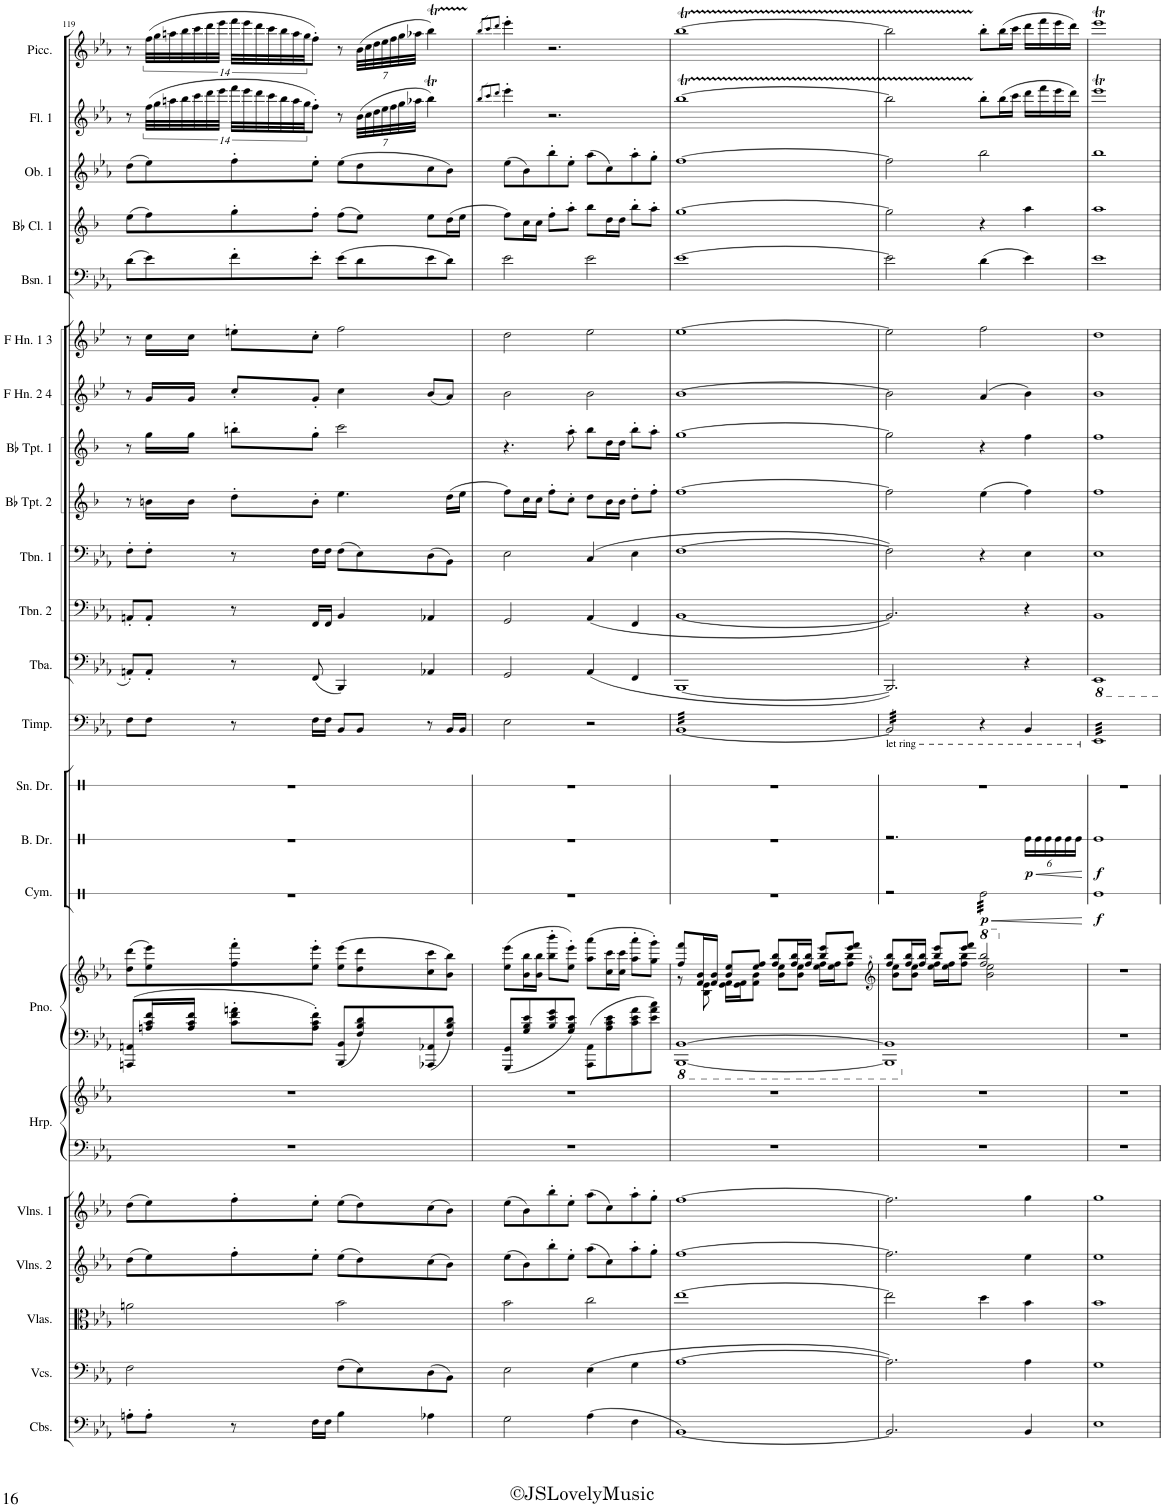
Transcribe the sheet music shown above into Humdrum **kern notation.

**kern	**kern	**kern	**kern	**kern	**kern	**kern	**kern	**kern	**kern	**dynam	**kern	**dynam	**kern	**kern	**kern	**kern	**kern	**kern	**kern	**kern	**kern	**kern	**kern	**kern	**kern	**kern
*part23	*part22	*part21	*part20	*part19	*part18	*part18	*part17	*part17	*part16	*part16	*part15	*part15	*part14	*part13	*part12	*part11	*part10	*part9	*part8	*part7	*part6	*part5	*part4	*part3	*part2	*part1
*staff25	*staff24	*staff23	*staff22	*staff21	*staff20	*staff19	*staff18	*staff17	*staff16	*staff16	*staff15	*staff15	*staff14	*staff13	*staff12	*staff11	*staff10	*staff9	*staff8	*staff7	*staff6	*staff5	*staff4	*staff3	*staff2	*staff1
*I"Contrabasses	*I"Violoncellos	*I"Violas	*I"Violins 2	*I"Violins 1	*I"Harp	*	*I"Piano	*	*I"Cymbal	*	*I"Bass Drum	*	*I"Snare Drum	*I"Timpani	*I"Tuba	*I"Trombone 2	*I"Trombone 1	*I"Bb Trumpet 2	*I"Bb Trumpet 1	*I"F Horn 2 &amp; 4	*I"F Horn 1 &amp; 3	*I"Bassoon 1	*I"Bb Clarinet 1	*I"Oboe 1	*I"Flute 1	*I"Piccolo
*I'Cbs.	*I'Vcs.	*I'Vlas.	*I'Vlns. 2	*I'Vlns. 1	*I'Hrp.	*	*I'Pno.	*	*I'Cym.	*	*I'B. Dr.	*	*I'Sn. Dr.	*I'Timp.	*I'Tba.	*I'Tbn. 2	*I'Tbn. 1	*I'Bb Tpt. 2	*I'Bb Tpt. 1	*I'F Hn. 2 4	*I'F Hn. 1 3	*I'Bsn. 1	*I'Bb Cl. 1	*I'Ob. 1	*I'Fl. 1	*I'Picc.
!!LO:PB:g=z
*clefF4	*clefF4	*clefC3	*clefG2	*clefG2	*clefF4	*clefG2	*clefF4	*clefG2	*clefX	*	*clefX	*	*clefX	*clefF4	*clefF4	*clefF4	*clefF4	*clefG2	*clefG2	*clefG2	*clefG2	*clefF4	*clefG2	*clefG2	*clefG2	*clefG2
*Trd7c12	*	*	*	*	*	*	*	*	*	*	*	*	*	*	*	*	*	*Trd1c2	*Trd1c2	*Trd4c7	*Trd4c7	*	*Trd1c2	*	*	*Trd-7c-12
*k[b-e-a-]	*k[b-e-a-]	*k[b-e-a-]	*k[b-e-a-]	*k[b-e-a-]	*k[b-e-a-]	*k[b-e-a-]	*k[b-e-a-]	*k[b-e-a-]	*k[]	*	*k[]	*	*k[]	*k[b-e-a-]	*k[b-e-a-]	*k[b-e-a-]	*k[b-e-a-]	*k[b-]	*k[b-]	*k[b-e-]	*k[b-e-]	*k[b-e-a-]	*k[b-]	*k[b-e-a-]	*k[b-e-a-]	*k[b-e-a-]
*M4/4	*M4/4	*M4/4	*M4/4	*M4/4	*M4/4	*M4/4	*M4/4	*M4/4	*M4/4	*	*M4/4	*	*M4/4	*M4/4	*M4/4	*M4/4	*M4/4	*M4/4	*M4/4	*M4/4	*M4/4	*M4/4	*M4/4	*M4/4	*M4/4	*M4/4
=119	=119	=119	=119	=119	=119	=119	=119	=119	=119	=119	=119	=119	=119	=119	=119	=119	=119	=119	=119	=119	=119	=119	=119	=119	=119	=119
8An'\L	2F\	2an\	(8dd\L	(8dd\L	1r	1r	8AAAn/ 8AAn/L	(8dd\ 8ddd\L	1r	.	1r	.	1r	8F\L	8AAn'/L	8AAn'/L	8F'\L	8r	8r	8r	8r	(8d\L	(8ee\L	(8dd\L	8r	8r
8A'\J	.	.	8ee-\)	8ee-\)	.	.	16An/ 16c/ 16f/L	8ee-\ 8eee-\)	.	.	.	.	.	8F\J	8AA'/J	8AA'/J	8F'\J	16bn\LL	16gg\LL	16g/LL	16cc\LL	8e-\)	8ff\)	8ee-\)	(56ff\LLL	(56ff\LLL
.	.	.	.	.	.	.	.	.	.	.	.	.	.	.	.	.	.	.	.	.	.	.	.	.	56gg\	56gg\
.	.	.	.	.	.	.	.	.	.	.	.	.	.	.	.	.	.	.	.	.	.	.	.	.	56aan\	56aan\
.	.	.	.	.	.	.	.	.	.	.	.	.	.	.	.	.	.	.	.	.	.	.	.	.	56bb-\	56bb-\
.	.	.	.	.	.	.	16A/ 16c/ 16f/JJ	.	.	.	.	.	.	.	.	.	.	16b\JJ	16gg\JJ	16g/JJ	16cc\JJ	.	.	.	.	.
.	.	.	.	.	.	.	.	.	.	.	.	.	.	.	.	.	.	.	.	.	.	.	.	.	56ccc\	56ccc\
.	.	.	.	.	.	.	.	.	.	.	.	.	.	.	.	.	.	.	.	.	.	.	.	.	56ddd\	56ddd\
.	.	.	.	.	.	.	.	.	.	.	.	.	.	.	.	.	.	.	.	.	.	.	.	.	56eee-\JJJ	56eee-\JJJ
8r	.	.	8ff'\	8ff'\	.	.	8c\' 8f\' 8an\'L	8ff\' 8fff\'	.	.	.	.	.	8r	8r	8r	8r	8dd'\L	8bbn'\L	8cc'/L	8een'\L	8f'\	8gg'\	8ff'\	56fff\LLL	56fff\LLL
.	.	.	.	.	.	.	.	.	.	.	.	.	.	.	.	.	.	.	.	.	.	.	.	.	56eee-\	56eee-\
.	.	.	.	.	.	.	.	.	.	.	.	.	.	.	.	.	.	.	.	.	.	.	.	.	56ddd\	56ddd\
.	.	.	.	.	.	.	.	.	.	.	.	.	.	.	.	.	.	.	.	.	.	.	.	.	56ccc\	56ccc\
.	.	.	.	.	.	.	.	.	.	.	.	.	.	.	.	.	.	.	.	.	.	.	.	.	56bb-\	56bb-\
.	.	.	.	.	.	.	.	.	.	.	.	.	.	.	.	.	.	.	.	.	.	.	.	.	56aa\	56aa\
.	.	.	.	.	.	.	.	.	.	.	.	.	.	.	.	.	.	.	.	.	.	.	.	.	56gg\JJ	56gg\JJ
16F\LL	.	.	8ee-'\J	8ee-'\J	.	.	8A\' 8c\' 8f\'J	8ee-\' 8eee-\'J	.	.	.	.	.	16F\LL	(8FF/	16FF/LL	16F\LL	8b'\J	8gg'\J	8g'/J	8cc'\J	8e-'\J	8ff'\J	8ee-'\J	8ff'\J)	8ff'\J)
16F\JJ	.	.	.	.	.	.	.	.	.	.	.	.	.	16F\JJ	.	16FF/JJ	16F\JJ	.	.	.	.	.	.	.	.	.
4B-\	(8F\L	2b-\	(8ee-\L	(8ee-\L	.	.	8BBB-/ 8BB-/L	(8ee-\ 8eee-\L	.	.	.	.	.	8BB-/L	4BBB-/)	4BB-/	(8F\L	4.ee\	2ccc\	4cc\	2ff\	(8e-\L	(8ff\L	(8ee-\L	8r	8r
*	*	*	*	*	*	*	*	*	*	*	*	*	*	*	*	*	*	*	*	*	*	*	*	*	*Xbrackettup	*Xbrackettup
.	8E-\)	.	8dd\)	8dd\)	.	.	8F/ 8B-/ 8d/	8dd\ 8ddd\	.	.	.	.	.	8BB-/J	.	.	8E-\)	.	.	.	.	8d\	8ee\J)	8dd\	(56b-\LLL	(56b-\LLL
.	.	.	.	.	.	.	.	.	.	.	.	.	.	.	.	.	.	.	.	.	.	.	.	.	56cc\	56cc\
.	.	.	.	.	.	.	.	.	.	.	.	.	.	.	.	.	.	.	.	.	.	.	.	.	56dd\	56dd\
.	.	.	.	.	.	.	.	.	.	.	.	.	.	.	.	.	.	.	.	.	.	.	.	.	56ee-\	56ee-\
.	.	.	.	.	.	.	.	.	.	.	.	.	.	.	.	.	.	.	.	.	.	.	.	.	56ff\	56ff\
.	.	.	.	.	.	.	.	.	.	.	.	.	.	.	.	.	.	.	.	.	.	.	.	.	56gg\	56gg\
.	.	.	.	.	.	.	.	.	.	.	.	.	.	.	.	.	.	.	.	.	.	.	.	.	56aa-X\JJJ	56aa-X\JJJ
4A-X\	(8D\	.	(8cc\	(8cc\	.	.	8AAA-X/ 8AA-X/	8cc\ 8ccc\	.	.	.	.	.	8r	4AA-X/	4AA-X/	(8D\	.	.	(8b-/L	.	8e-\	8ee\L	8cc\	4bb-T\)	4bb-T\)
.	8BB-\J)	.	8b-\J)	8b-\J)	.	.	8F/ 8B-/ 8d/J	8b-\ 8bb-\J)	.	.	.	.	.	16BB-/LL	.	.	8BB-\J)	(16dd\LL	.	8a/J)	.	8d\J)	(16dd\L	8b-\J)	.	.
.	.	.	.	.	.	.	.	.	.	.	.	.	.	16BB-/JJ	.	.	.	16ee\JJ	.	.	.	.	16ee\JJ	.	.	.
=120	=120	=120	=120	=120	=120	=120	=120	=120	=120	=120	=120	=120	=120	=120	=120	=120	=120	=120	=120	=120	=120	=120	=120	=120	=120	=120
.	.	.	.	.	.	.	.	.	.	.	.	.	.	.	.	.	.	.	.	.	.	.	.	.	8qbb-/L	8qbb-/L
.	.	.	.	.	.	.	.	.	.	.	.	.	.	.	.	.	.	.	.	.	.	.	.	.	8qccc/	8qccc/
.	.	.	.	.	.	.	.	.	.	.	.	.	.	.	.	.	.	.	.	.	.	.	.	.	8qddd/J	8qddd/J
2G\	2E-\	2b-\	(8ee-\L	(8ee-\L	1r	1r	8GGG/ 8GG/L	(8ee-\ 8eee-\L	1r	.	1r	.	1r	2E-\	2GG/	2GG/	2E-\	8ff\L)	4.r	2b-\	2dd\	2e-\	8ff\L)	(8ee-\L	4eee-'\	4eee-'\
.	.	.	8b-\)	8b-\)	.	.	8G/ 8B-/ 8e-/	16b-\ 16bb-\L	.	.	.	.	.	.	.	.	.	16cc\L	.	.	.	.	16cc\L	8b-\)	.	.
.	.	.	.	.	.	.	.	16b-\ 16bb-\JJ	.	.	.	.	.	.	.	.	.	16cc\JJ	.	.	.	.	16cc\JJ	.	.	.
.	.	.	8bb-'\	8bb-'\	.	.	8B-/ 8e-/ 8g/	8bb-\' 8bbb-\'L	.	.	.	.	.	.	.	.	.	8ff'\L	.	.	.	.	8ff'\L	8bb-'\	2.r	2.r
.	.	.	8ee-'\J	8ee-'\J	.	.	8G/ 8B-/ 8e-/J	8ee-\' 8eee-\'J)	.	.	.	.	.	.	.	.	.	8cc'\J	8aa'\	.	.	.	8aa'\J	8ee-'\J	.	.
(4A-\	(4E-\	2cc\	(8aa-\L	(8aa-\L	.	.	8AAA-\ 8AA-\L	(8aa-\ 8aaa-\L	.	.	.	.	.	2r	(4AA-/	(4AA-/	(4C/	8dd\L	8bb-\L	2b-\	2ee-\	2e-\	8bb-\L	(8aa-\L	.	.
.	.	.	8cc\)	8cc\)	.	.	8A-\ 8c\ 8e-\	16cc\ 16ccc\L	.	.	.	.	.	.	.	.	.	16b-\L	16dd\L	.	.	.	16dd\L	8cc\)	.	.
.	.	.	.	.	.	.	.	16cc\ 16ccc\JJ	.	.	.	.	.	.	.	.	.	16b-\JJ	16dd\JJ	.	.	.	16dd\JJ	.	.	.
4F\	4G\	.	8aa-'\	8aa-'\	.	.	8c\ 8e-\ 8a-\	8aa-\' 8aaa-\'L	.	.	.	.	.	.	4FF/	4FF/	4E-\	8dd'\L	8bb-'\L	.	.	.	8bb-'\L	8aa-'\	.	.
.	.	.	8gg'\J	8gg'\J	.	.	8e-\ 8a-\ 8cc\J	8gg\' 8ggg\'J)	.	.	.	.	.	.	.	.	.	8ff'\J	8aa'\J	.	.	.	8aa'\J	8gg'\J	.	.
=121	=121	=121	=121	=121	=121	=121	=121	=121	=121	=121	=121	=121	=121	=121	=121	=121	=121	=121	=121	=121	=121	=121	=121	=121	=121	=121
*	*	*	*	*	*	*	*8ba	*	*	*	*	*	*	*	*	*	*	*	*	*	*	*	*	*	*	*
*	*	*	*	*	*	*	*	*^	*	*	*	*	*	*	*	*	*	*	*	*	*	*	*	*	*	*
*	*	*	*	*	*	*	*	*	*	*	*	*	*	*	*tremolo	*	*	*	*	*	*	*	*	*	*	*	*
[1BB-)	[1A-	[1ee-	[1ff	[1ff	1r	1r	[1BBBB- [1BBB-	8ff/ 8fff/L	8r	1r	.	1r	.	1r	[32BB-LLL	[1BBB-	[1BB-	[1F	[1ff	[1gg	[1b-	[1ee-	[1e-	[1gg	[1ff	[1bb-T	[1bb-T
.	.	.	.	.	.	.	.	.	.	.	.	.	.	.	32BB-	.	.	.	.	.	.	.	.	.	.	.	.
.	.	.	.	.	.	.	.	.	.	.	.	.	.	.	32BB-	.	.	.	.	.	.	.	.	.	.	.	.
.	.	.	.	.	.	.	.	.	.	.	.	.	.	.	32BB-	.	.	.	.	.	.	.	.	.	.	.	.
.	.	.	.	.	.	.	.	16f/ 16b-/L	8B-\ 8e-\	.	.	.	.	.	32BB-	.	.	.	.	.	.	.	.	.	.	.	.
.	.	.	.	.	.	.	.	.	.	.	.	.	.	.	32BB-	.	.	.	.	.	.	.	.	.	.	.	.
.	.	.	.	.	.	.	.	16f/ 16b-/JJ	.	.	.	.	.	.	32BB-	.	.	.	.	.	.	.	.	.	.	.	.
.	.	.	.	.	.	.	.	.	.	.	.	.	.	.	32BB-	.	.	.	.	.	.	.	.	.	.	.	.
.	.	.	.	.	.	.	.	8b-/ 8ee-/L	16e-\ 16f\LL	.	.	.	.	.	32BB-	.	.	.	.	.	.	.	.	.	.	.	.
.	.	.	.	.	.	.	.	.	.	.	.	.	.	.	32BB-	.	.	.	.	.	.	.	.	.	.	.	.
.	.	.	.	.	.	.	.	.	16e-\ 16f\J	.	.	.	.	.	32BB-	.	.	.	.	.	.	.	.	.	.	.	.
.	.	.	.	.	.	.	.	.	.	.	.	.	.	.	32BB-	.	.	.	.	.	.	.	.	.	.	.	.
.	.	.	.	.	.	.	.	8ee-/ 8ff/J	8f\ 8b-\J	.	.	.	.	.	32BB-	.	.	.	.	.	.	.	.	.	.	.	.
.	.	.	.	.	.	.	.	.	.	.	.	.	.	.	32BB-	.	.	.	.	.	.	.	.	.	.	.	.
.	.	.	.	.	.	.	.	.	.	.	.	.	.	.	32BB-	.	.	.	.	.	.	.	.	.	.	.	.
.	.	.	.	.	.	.	.	.	.	.	.	.	.	.	32BB-	.	.	.	.	.	.	.	.	.	.	.	.
.	.	.	.	.	.	.	.	8ff/ 8bb-/L	8b-\ 8ee-\L	.	.	.	.	.	32BB-	.	.	.	.	.	.	.	.	.	.	.	.
.	.	.	.	.	.	.	.	.	.	.	.	.	.	.	32BB-	.	.	.	.	.	.	.	.	.	.	.	.
.	.	.	.	.	.	.	.	.	.	.	.	.	.	.	32BB-	.	.	.	.	.	.	.	.	.	.	.	.
.	.	.	.	.	.	.	.	.	.	.	.	.	.	.	32BB-	.	.	.	.	.	.	.	.	.	.	.	.
.	.	.	.	.	.	.	.	16ff/ 16bb-/L	8b-\ 8ee-\J	.	.	.	.	.	32BB-	.	.	.	.	.	.	.	.	.	.	.	.
.	.	.	.	.	.	.	.	.	.	.	.	.	.	.	32BB-	.	.	.	.	.	.	.	.	.	.	.	.
.	.	.	.	.	.	.	.	16ff/ 16bb-/JJ	.	.	.	.	.	.	32BB-	.	.	.	.	.	.	.	.	.	.	.	.
.	.	.	.	.	.	.	.	.	.	.	.	.	.	.	32BB-	.	.	.	.	.	.	.	.	.	.	.	.
.	.	.	.	.	.	.	.	8bb-/ 8eee-/L	16ee-\ 16ff\LL	.	.	.	.	.	32BB-	.	.	.	.	.	.	.	.	.	.	.	.
.	.	.	.	.	.	.	.	.	.	.	.	.	.	.	32BB-	.	.	.	.	.	.	.	.	.	.	.	.
.	.	.	.	.	.	.	.	.	16ee-\ 16ff\J	.	.	.	.	.	32BB-	.	.	.	.	.	.	.	.	.	.	.	.
.	.	.	.	.	.	.	.	.	.	.	.	.	.	.	32BB-	.	.	.	.	.	.	.	.	.	.	.	.
.	.	.	.	.	.	.	.	8eee-/ 8fff/J	8ff\ 8bb-\J	.	.	.	.	.	32BB-	.	.	.	.	.	.	.	.	.	.	.	.
.	.	.	.	.	.	.	.	.	.	.	.	.	.	.	32BB-	.	.	.	.	.	.	.	.	.	.	.	.
.	.	.	.	.	.	.	.	.	.	.	.	.	.	.	32BB-	.	.	.	.	.	.	.	.	.	.	.	.
.	.	.	.	.	.	.	.	.	.	.	.	.	.	.	32BB-JJJ	.	.	.	.	.	.	.	.	.	.	.	.
=122	=122	=122	=122	=122	=122	=122	=122	=122	=122	=122	=122	=122	=122	=122	=122	=122	=122	=122	=122	=122	=122	=122	=122	=122	=122	=122	=122
*	*	*	*	*	*	*	*	*clefG^2	*	*	*	*	*	*	*	*	*	*	*	*	*	*	*	*	*	*	*
!	!	!	!	!	!	!	!	!	!	!	!	!	!	!	!LO:TX:b:t=let ring	!	!	!	!	!	!	!	!	!	!	!	!
2.BB-/]	2.A-\])	2ee-\]	2.ff\]	2.ff\]	1r	1r	1BBBB-] 1BBB-]	8fff/ 8bbb-/L	8bb-\ 8eee-\L	2r	.	2.r	.	1r	32BB-/]LLL	2.BBB-/])	2.BB-/])	2F\])	2ff\]	2gg\]	2b-\]	2ee-\]	2e-\]	2gg\]	2ff\]	2bb-TTT\]	2bb-TTT\]
.	.	.	.	.	.	.	.	.	.	.	.	.	.	.	32BB-/	.	.	.	.	.	.	.	.	.	.	.	.
.	.	.	.	.	.	.	.	.	.	.	.	.	.	.	32BB-/	.	.	.	.	.	.	.	.	.	.	.	.
.	.	.	.	.	.	.	.	.	.	.	.	.	.	.	32BB-/	.	.	.	.	.	.	.	.	.	.	.	.
.	.	.	.	.	.	.	.	16fff/ 16bbb-/L	8bb-\ 8eee-\J	.	.	.	.	.	32BB-/	.	.	.	.	.	.	.	.	.	.	.	.
.	.	.	.	.	.	.	.	.	.	.	.	.	.	.	32BB-/	.	.	.	.	.	.	.	.	.	.	.	.
.	.	.	.	.	.	.	.	16fff/ 16bbb-/JJ	.	.	.	.	.	.	32BB-/	.	.	.	.	.	.	.	.	.	.	.	.
.	.	.	.	.	.	.	.	.	.	.	.	.	.	.	32BB-/	.	.	.	.	.	.	.	.	.	.	.	.
.	.	.	.	.	.	.	.	8bbb-/ 8eeee-/L	16eee-\ 16fff\LL	.	.	.	.	.	32BB-/	.	.	.	.	.	.	.	.	.	.	.	.
.	.	.	.	.	.	.	.	.	.	.	.	.	.	.	32BB-/	.	.	.	.	.	.	.	.	.	.	.	.
.	.	.	.	.	.	.	.	.	16eee-\ 16fff\J	.	.	.	.	.	32BB-/	.	.	.	.	.	.	.	.	.	.	.	.
.	.	.	.	.	.	.	.	.	.	.	.	.	.	.	32BB-/	.	.	.	.	.	.	.	.	.	.	.	.
.	.	.	.	.	.	.	.	8eeee-/ 8ffff/J	8fff\ 8bbb-\J	.	.	.	.	.	32BB-/	.	.	.	.	.	.	.	.	.	.	.	.
.	.	.	.	.	.	.	.	.	.	.	.	.	.	.	32BB-/	.	.	.	.	.	.	.	.	.	.	.	.
.	.	.	.	.	.	.	.	.	.	.	.	.	.	.	32BB-/	.	.	.	.	.	.	.	.	.	.	.	.
.	.	.	.	.	.	.	.	.	.	.	.	.	.	.	32BB-/JJJ	.	.	.	.	.	.	.	.	.	.	.	.
*	*	*	*	*	*	*	*	*	*	*	*	*	*	*	*Xtremolo	*	*	*	*	*	*	*	*	*	*	*	*
*	*	*	*	*	*	*	*	*8va	*	*	*	*	*	*	*	*	*	*	*	*	*	*	*	*	*	*	*
!	!	!	!	!	!	!	!	!	!	!	!LO:HP:b	!	!	!	!	!	!	!	!	!	!	!	!	!	!	!	!
!	!	!	!	!	!	!	!	!	!	!	!LO:DY:n=1:b	!	!	!	!	!	!	!	!	!	!	!	!	!	!	!	!
*	*	*	*	*	*	*	*	*	*	*tremolo	*	*	*	*	*	*	*	*	*	*	*	*	*	*	*	*	*
.	.	4dd\	.	.	.	.	.	2ffff/ 2bbbb-/	2bbb-\ 2eeee-\	32Re\LLL	< p	.	.	.	4r	.	.	4r	(4ee\	4r	(4a/	2ff\	(4d\	4r	2bb-\	8bb-'\L	8bb-'\L
.	.	.	.	.	.	.	.	.	.	32Re\	.	.	.	.	.	.	.	.	.	.	.	.	.	.	.	.	.
.	.	.	.	.	.	.	.	.	.	32Re\	.	.	.	.	.	.	.	.	.	.	.	.	.	.	.	.	.
.	.	.	.	.	.	.	.	.	.	32Re\	.	.	.	.	.	.	.	.	.	.	.	.	.	.	.	.	.
.	.	.	.	.	.	.	.	.	.	32Re\	.	.	.	.	.	.	.	.	.	.	.	.	.	.	.	(16bb-\L	(16bb-\L
.	.	.	.	.	.	.	.	.	.	32Re\	.	.	.	.	.	.	.	.	.	.	.	.	.	.	.	.	.
.	.	.	.	.	.	.	.	.	.	32Re\	.	.	.	.	.	.	.	.	.	.	.	.	.	.	.	16ccc\JJ	16ccc\JJ
.	.	.	.	.	.	.	.	.	.	32Re\	.	.	.	.	.	.	.	.	.	.	.	.	.	.	.	.	.
*	*	*	*	*	*	*	*	*	*	*	*	*Xbrackettup	*	*	*	*	*	*	*	*	*	*	*	*	*	*	*
!	!	!	!	!	!	!	!	!	!	!	!	!	!LO:HP:b	!	!	!	!	!	!	!	!	!	!	!	!	!	!
!	!	!	!	!	!	!	!	!	!	!	!	!	!LO:DY:n=1:b	!	!	!	!	!	!	!	!	!	!	!	!	!	!
4BB-/	4A-\	4b-\	4ee-\	4gg\	.	.	.	.	.	32Re\	.	24Re\LL	< p	.	4BB-/	4r	4r	4E-\	4ff\)	4ff\	4b-\)	.	4e-\)	4aa\	.	16ddd\LL	16ddd\LL
.	.	.	.	.	.	.	.	.	.	32Re\	.	.	.	.	.	.	.	.	.	.	.	.	.	.	.	.	.
.	.	.	.	.	.	.	.	.	.	.	.	24Re\	.	.	.	.	.	.	.	.	.	.	.	.	.	.	.
.	.	.	.	.	.	.	.	.	.	32Re\	.	.	.	.	.	.	.	.	.	.	.	.	.	.	.	16fff\	16fff\
.	.	.	.	.	.	.	.	.	.	.	.	24Re\	.	.	.	.	.	.	.	.	.	.	.	.	.	.	.
.	.	.	.	.	.	.	.	.	.	32Re\	.	.	.	.	.	.	.	.	.	.	.	.	.	.	.	.	.
.	.	.	.	.	.	.	.	.	.	32Re\	.	24Re\	.	.	.	.	.	.	.	.	.	.	.	.	.	16eee-\	16eee-\
.	.	.	.	.	.	.	.	.	.	32Re\	.	.	.	.	.	.	.	.	.	.	.	.	.	.	.	.	.
.	.	.	.	.	.	.	.	.	.	.	.	24Re\	.	.	.	.	.	.	.	.	.	.	.	.	.	.	.
.	.	.	.	.	.	.	.	.	.	32Re\	.	.	.	.	.	.	.	.	.	.	.	.	.	.	.	16ddd\JJ)	16ddd\JJ)
.	.	.	.	.	.	.	.	.	.	.	.	24Re\JJ	.	.	.	.	.	.	.	.	.	.	.	.	.	.	.
.	.	.	.	.	.	.	.	.	.	32Re\JJJ	.	.	.	.	.	.	.	.	.	.	.	.	.	.	.	.	.
*	*	*	*	*	*	*	*	*	*	*Xtremolo	*	*	*	*	*	*	*	*	*	*	*	*	*	*	*	*	*
*	*	*	*	*	*	*	*	*v	*v	*	*	*	*	*	*	*	*	*	*	*	*	*	*	*	*	*	*
.	.	.	.	.	.	.	.	.	.	[	.	[	.	.	.	.	.	.	.	.	.	.	.	.	.	.
=123	=123	=123	=123	=123	=123	=123	=123	=123	=123	=123	=123	=123	=123	=123	=123	=123	=123	=123	=123	=123	=123	=123	=123	=123	=123	=123
*	*	*	*	*	*	*	*X8ba	*	*	*	*	*	*	*	*	*	*	*	*	*	*	*	*	*	*	*
*	*	*	*	*	*	*	*	*X8va	*	*	*	*	*	*	*	*	*	*	*	*	*	*	*	*	*	*
!	!	!	!	!	!	!	!	!	!	!LO:DY:b	!	!LO:DY:b	!	!	!	!	!	!	!	!	!	!	!	!	!	!
*	*	*	*	*	*	*	*	*	*	*	*	*	*	*tremolo	*	*	*	*	*	*	*	*	*	*	*	*
1E-	1G	1b-	1ee-	1gg	1r	1r	1r	1r	1Re	f	1Re	f	1r	32EE-LLL	1EEE-	1BB-	1E-	1ff	1ff	1b-	1dd	1e-	1aa	1bb-	1eee-T	1eee-T
.	.	.	.	.	.	.	.	.	.	.	.	.	.	32EE-	.	.	.	.	.	.	.	.	.	.	.	.
.	.	.	.	.	.	.	.	.	.	.	.	.	.	32EE-	.	.	.	.	.	.	.	.	.	.	.	.
.	.	.	.	.	.	.	.	.	.	.	.	.	.	32EE-	.	.	.	.	.	.	.	.	.	.	.	.
.	.	.	.	.	.	.	.	.	.	.	.	.	.	32EE-	.	.	.	.	.	.	.	.	.	.	.	.
.	.	.	.	.	.	.	.	.	.	.	.	.	.	32EE-	.	.	.	.	.	.	.	.	.	.	.	.
.	.	.	.	.	.	.	.	.	.	.	.	.	.	32EE-	.	.	.	.	.	.	.	.	.	.	.	.
.	.	.	.	.	.	.	.	.	.	.	.	.	.	32EE-	.	.	.	.	.	.	.	.	.	.	.	.
.	.	.	.	.	.	.	.	.	.	.	.	.	.	32EE-	.	.	.	.	.	.	.	.	.	.	.	.
.	.	.	.	.	.	.	.	.	.	.	.	.	.	32EE-	.	.	.	.	.	.	.	.	.	.	.	.
.	.	.	.	.	.	.	.	.	.	.	.	.	.	32EE-	.	.	.	.	.	.	.	.	.	.	.	.
.	.	.	.	.	.	.	.	.	.	.	.	.	.	32EE-	.	.	.	.	.	.	.	.	.	.	.	.
.	.	.	.	.	.	.	.	.	.	.	.	.	.	32EE-	.	.	.	.	.	.	.	.	.	.	.	.
.	.	.	.	.	.	.	.	.	.	.	.	.	.	32EE-	.	.	.	.	.	.	.	.	.	.	.	.
.	.	.	.	.	.	.	.	.	.	.	.	.	.	32EE-	.	.	.	.	.	.	.	.	.	.	.	.
.	.	.	.	.	.	.	.	.	.	.	.	.	.	32EE-	.	.	.	.	.	.	.	.	.	.	.	.
.	.	.	.	.	.	.	.	.	.	.	.	.	.	32EE-	.	.	.	.	.	.	.	.	.	.	.	.
.	.	.	.	.	.	.	.	.	.	.	.	.	.	32EE-	.	.	.	.	.	.	.	.	.	.	.	.
.	.	.	.	.	.	.	.	.	.	.	.	.	.	32EE-	.	.	.	.	.	.	.	.	.	.	.	.
.	.	.	.	.	.	.	.	.	.	.	.	.	.	32EE-	.	.	.	.	.	.	.	.	.	.	.	.
.	.	.	.	.	.	.	.	.	.	.	.	.	.	32EE-	.	.	.	.	.	.	.	.	.	.	.	.
.	.	.	.	.	.	.	.	.	.	.	.	.	.	32EE-	.	.	.	.	.	.	.	.	.	.	.	.
.	.	.	.	.	.	.	.	.	.	.	.	.	.	32EE-	.	.	.	.	.	.	.	.	.	.	.	.
.	.	.	.	.	.	.	.	.	.	.	.	.	.	32EE-	.	.	.	.	.	.	.	.	.	.	.	.
.	.	.	.	.	.	.	.	.	.	.	.	.	.	32EE-	.	.	.	.	.	.	.	.	.	.	.	.
.	.	.	.	.	.	.	.	.	.	.	.	.	.	32EE-	.	.	.	.	.	.	.	.	.	.	.	.
.	.	.	.	.	.	.	.	.	.	.	.	.	.	32EE-	.	.	.	.	.	.	.	.	.	.	.	.
.	.	.	.	.	.	.	.	.	.	.	.	.	.	32EE-	.	.	.	.	.	.	.	.	.	.	.	.
.	.	.	.	.	.	.	.	.	.	.	.	.	.	32EE-	.	.	.	.	.	.	.	.	.	.	.	.
.	.	.	.	.	.	.	.	.	.	.	.	.	.	32EE-	.	.	.	.	.	.	.	.	.	.	.	.
.	.	.	.	.	.	.	.	.	.	.	.	.	.	32EE-	.	.	.	.	.	.	.	.	.	.	.	.
.	.	.	.	.	.	.	.	.	.	.	.	.	.	32EE-JJJ	.	.	.	.	.	.	.	.	.	.	.	.
*	*	*	*	*	*	*	*	*	*	*	*	*	*	*Xtremolo	*	*	*	*	*	*	*	*	*	*	*	*
=	=	=	=	=	=	=	=	=	=	=	=	=	=	=	=	=	=	=	=	=	=	=	=	=	=	=
*-	*-	*-	*-	*-	*-	*-	*-	*-	*-	*-	*-	*-	*-	*-	*-	*-	*-	*-	*-	*-	*-	*-	*-	*-	*-	*-
